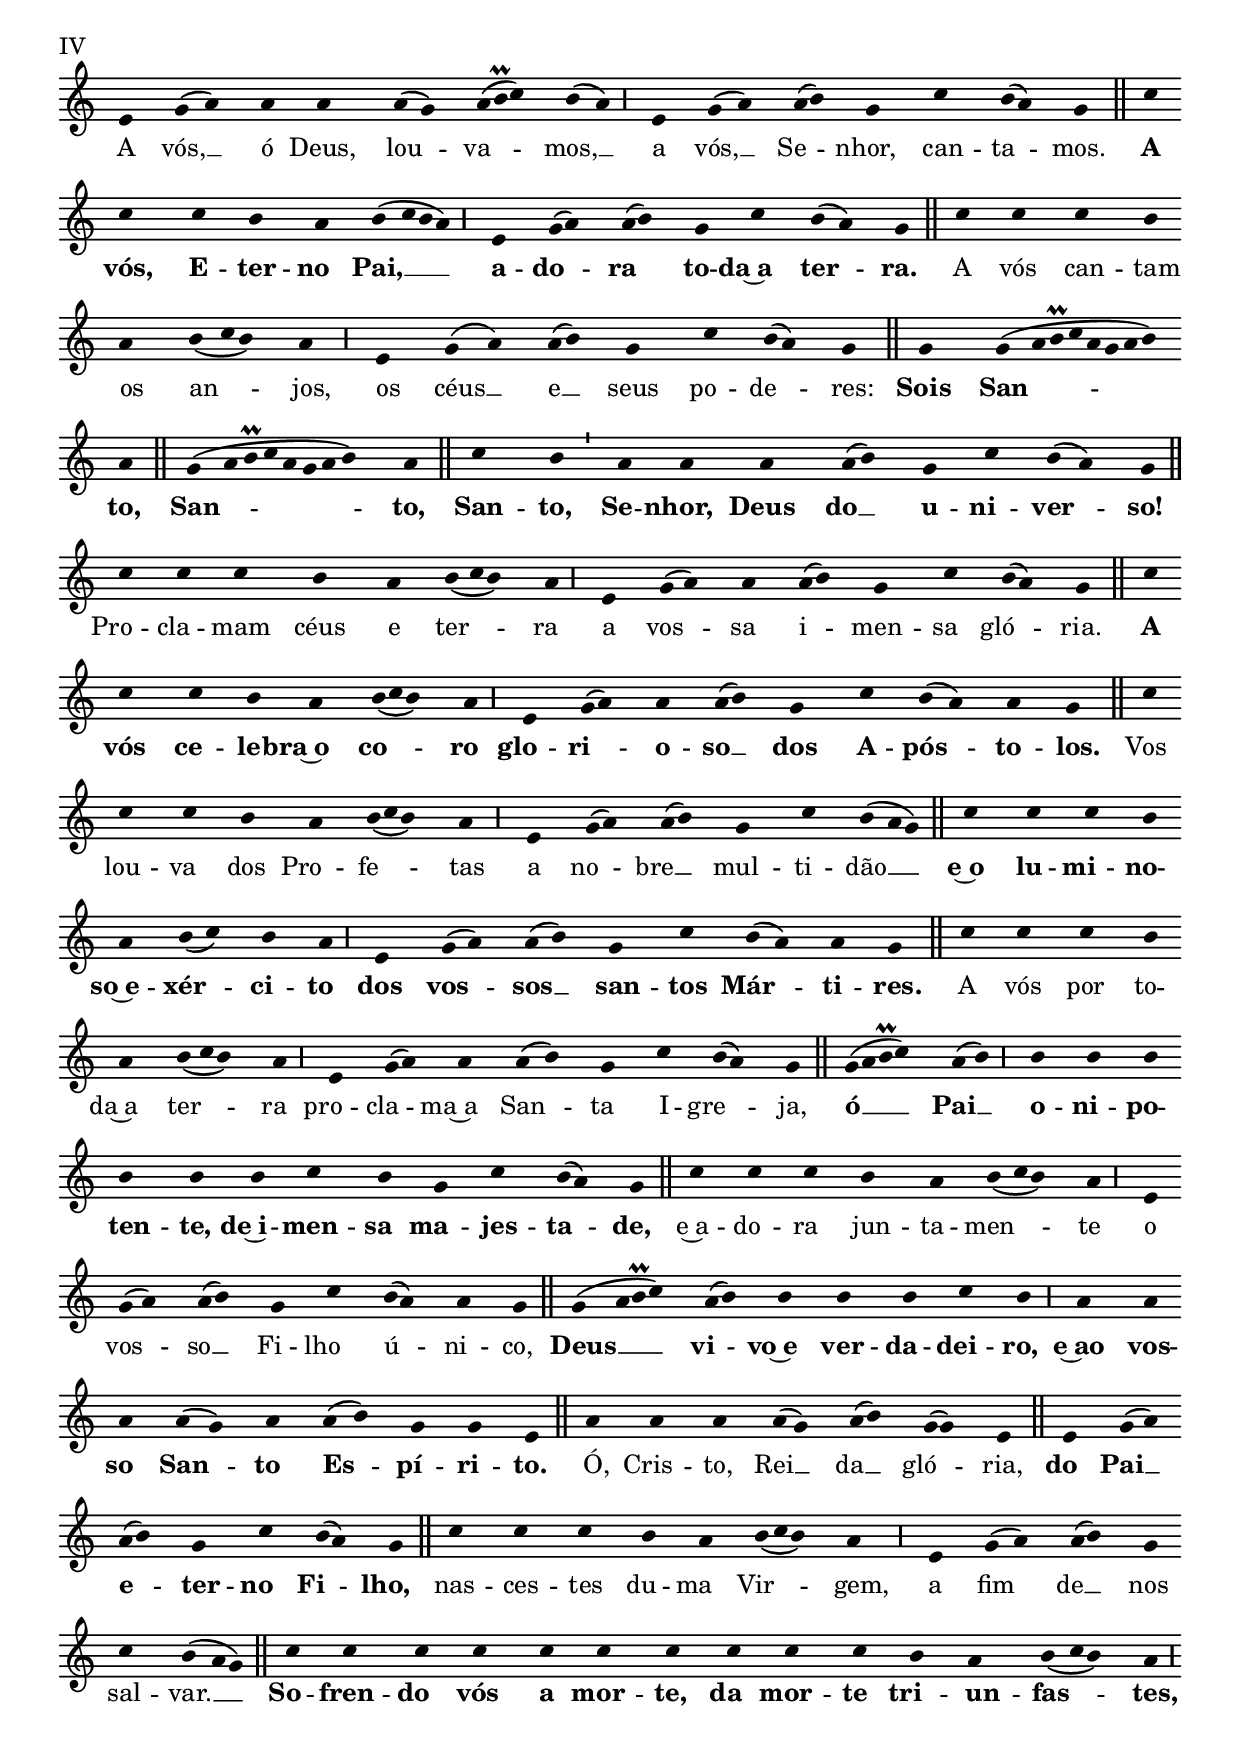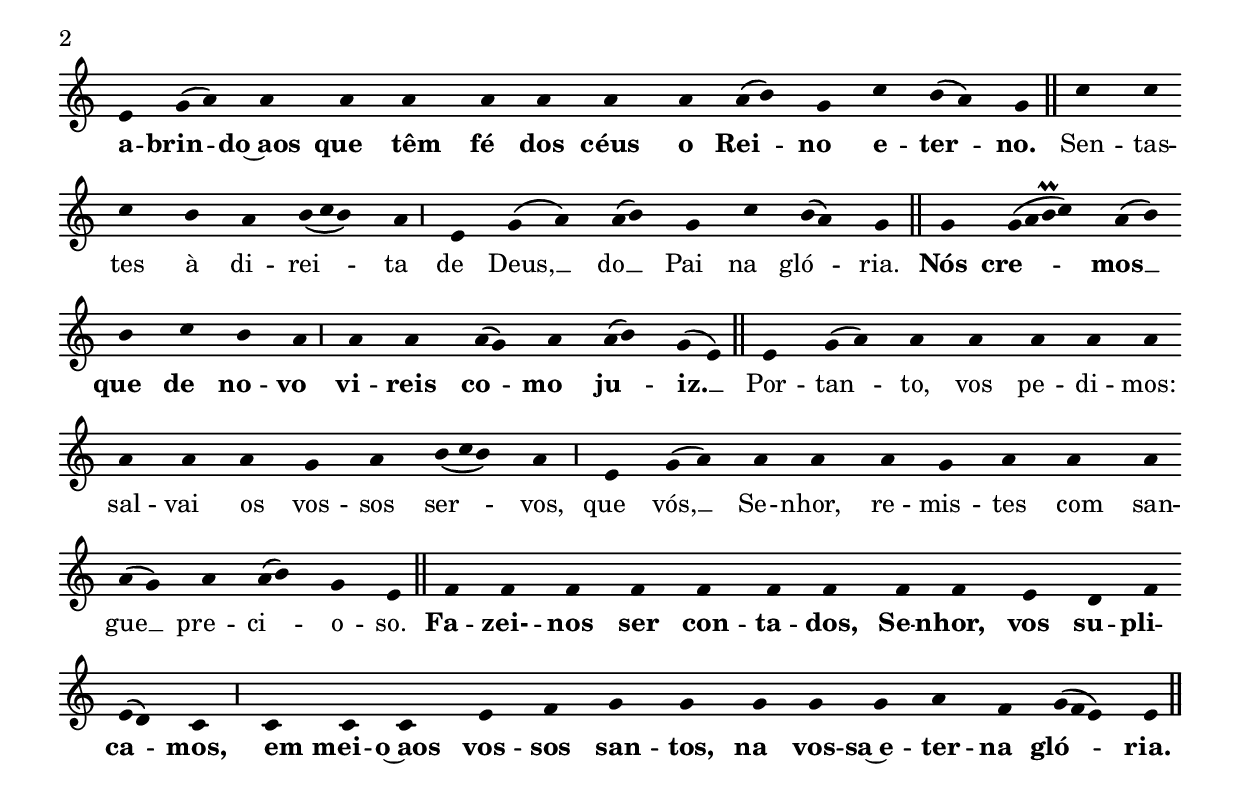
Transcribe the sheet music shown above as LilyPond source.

\version "2.24.1"

\include "gregorian.ly"
\include "../../../../../modules/lilypond/neums.ily"
\include "../../../../../modules/lilypond/spacing.ily"
\include "../../../../../modules/lilypond/layout.ily"
\include "../../../../../modules/lilypond/lyrics.ily"
\include "../../../../../modules/lilypond/symbols.ily"

hymnChant = \relative c' {
  \AntiphonSignature
  % A vós, ó Deus, louvamos
  \C e \CC g a \C a a \CC a g \CQC a b c \CC b a
  \divisioMaior
  e \CC g a \CC a b \C g c \CC b a \C g
  \finalis

  % A vós, eterno Pai
  c c c b a \CCCC b c b a
  \divisioMaior
  e \CC g a \CC a b \C g c \CC b a \C g
  \finalis

  % A vós cantam os anjos
  c c c b a \CCC b c b \C a
  \divisioMaior
  e \CC g a \CC a b \C g c \CC b a \C g
  \finalis

  % Sois Santo, Santo, Santo
  g \cadenzaOn g( a b \Quilisma c a g a \noBreak \cadenzaOff b) \C a
  \finalis
  \cadenzaOn g( a b \Quilisma c a g a \cadenzaOff b) \C a
  \finalis
  \C c b
  \divisioMinima
  a a a \CC a b \C g c \CC b a \C g
  \finalis

  % Proclamam céus e terra
  c c c b a \CCC b c b \C a
  \divisioMaior
  e \CC g a \C a \CC a b \C g c \CC b a \C g
  \finalis

  % A vós celebra o coro
  c c c b a \CCC b c b \C a
  \divisioMaior
  e \CC g a \C a \CC a b \C g c \CC b a \C a g
  \finalis

  % Vos louva dos Profetas
  c c c b a \CCC b c b \C a
  \divisioMaior
  e \CC g a \CC a b \C g c \CCC b a g
  \finalis

  % e o luminoso exército
  c c c b a \CC b c \C b a
  \divisioMaior
  e \CC g a \CC a b \C g c \CC b a \C a g
  \finalis

  % A vós, por toda a terra,
  c c c b a \CCC b c b \C a
  \divisioMaior
  e \CC g a \C a \CC a b \C g c \CC b a \C g
  \finalis

  % Ó Pai onipotente
  \CCQC g a b c \CC a b
  \divisioMaior
  b b b b b b c b \C g c \CC b a \C g
  \finalis

  % E adora juntamente
  c c c b a \CCC b c b \C a
  \divisioMaior
  e \CC g a \CC a b \C g c \CC b a \C a g
  \finalis

  % Deus vivo e verdadeiro
  \CCQC g a b c \CC a b \C b b b c b
  \divisioMaior
  a a a \CC a g \C a \CC a b \C g g e
  \finalis

  % Ó Cristo, rei da glória
  a a a \CC a g \CC a b \CC g g e
  \finalis

  % do Pai eterno filho
  e \CC g a \CC a b \C g c \CC b a \C g
  \finalis

  % Nascestes duma Virgem
  c c c b a \CCC b c b \C a
  \divisioMaior
  e \CC g a \CC a b \C g c \CCC b a g
  \finalis

  % Sofrendo vós a morte
  \C c c c c c c c c c c b a \CCC b c b \C a
  \divisioMaior
  e \CC g a \C a a a a a a a \CC a b \C g c \CC b a \C g
  \finalis

  % Sentastes à direira
  c c c b a \CCC b c b \C a
  \divisioMaior
  e \CC g a \CC a b \C g c \CC b a \C g
  \finalis

  % Nós cremos que de novo
  \C g \CCQC g a b c \CC a b \C b c b a
  \divisioMaior
  a a \CC a g a \CC a b \CC g e
  \finalis

  % Portanto, vos pedimos
  \C e \CC g a \C a a a a a a a a g a \CCC b c b \C a
  \divisioMaior
  \C e \CC g a \C a a a g a a a \CC a g \C a \CC a b \C g e
  \finalis

  % Fazei-nos ser contados
  \C f f f f f f f f f e d f \CC e d \C c
  \divisioMaior
  c c c e f g g g g g a f \CCC g f e \C e
  \finalis
}

hymnLyrics = \lyricmode {
  A vós, __ ó Deus, lou -- va -- mos, __

  a vós, __ Se -- nhor, can -- ta -- mos.

  \BoldLyrics
  A vós, E -- ter -- no Pai, __ a -- do -- ra to -- da~a ter -- ra.

  \NormalLyrics
  A vós can -- tam os an -- jos, os céus __ e __ seus po -- de -- res:

  \BoldLyrics
  Sois San -- to, San -- to, San -- to, Se -- nhor, Deus do __ u -- ni -- ver -- so!

  \NormalLyrics
  Pro -- cla -- mam céus e ter -- ra a vos -- sa i -- men -- sa gló -- ria.

  \BoldLyrics
  A vós ce -- le -- bra~o co -- ro glo -- ri -- o -- so __ dos A -- pós -- to -- los.

  \NormalLyrics
  Vos lou -- va dos Pro -- fe -- tas a no -- bre __ mul -- ti -- dão __

  \BoldLyrics
  e~o lu -- mi -- no -- so~e -- xér -- ci -- to dos vos -- sos __ san -- tos Már -- ti -- res.

  \NormalLyrics
  A vós por to -- da~a ter -- ra pro -- cla -- ma~a San -- ta I -- gre -- ja,

  \BoldLyrics
  ó __ Pai __ o -- ni -- po -- ten -- te, de~i -- men -- sa ma -- jes -- ta -- de,

  \NormalLyrics
  e~a -- do -- ra jun -- ta -- men -- te o vos -- so __ Fi -- lho ú -- ni -- co,

  \BoldLyrics
  Deus __ vi -- vo~e ver -- da -- dei -- ro, e~ao vos -- so San -- to Es -- pí -- ri -- to.

  \NormalLyrics
  Ó, Cris -- to, Rei __ da __ gló -- ria,

  \BoldLyrics
  do Pai __ e -- ter -- no Fi -- lho,

  \NormalLyrics
  nas -- ces -- tes du -- ma Vir -- gem, a fim de __ nos sal -- var. __

  \BoldLyrics
  So -- fren -- do vós a mor -- te, da mor -- te tri -- un -- fas -- tes, a -- brin -- do~aos que têm fé dos céus o Rei -- no e -- ter -- no.

  \NormalLyrics
  Sen -- tas -- tes à di -- rei -- ta de Deus, __
  do __ Pai na gló -- ria.

  \BoldLyrics
  Nós cre -- mos __ que de no -- vo vi -- reis co -- mo ju -- iz. __

  \NormalLyrics
  Por -- tan -- to, vos pe -- di -- mos: sal -- vai os vos -- sos ser -- vos, que vós, __ Se -- nhor, re -- mis -- tes com san -- gue __ pre -- ci -- o -- so.

  \BoldLyrics
  Fa -- zei- -- nos ser con -- ta -- dos, Se -- nhor, vos su -- pli -- ca -- mos, em mei -- o~aos vos -- sos san -- tos, na vos -- sa~e -- ter -- na gló -- ria.
}

\GregorianTranscriptionLayout

\score {
  \header {
    piece = "IV"
  }

  \new GregorianTranscriptionStaff <<
    \new GregorianTranscriptionVoice = "hymn" {
      \hymnChant
    }

    \new GregorianTranscriptionLyrics \lyricsto "hymn" \hymnLyrics
  >>
}